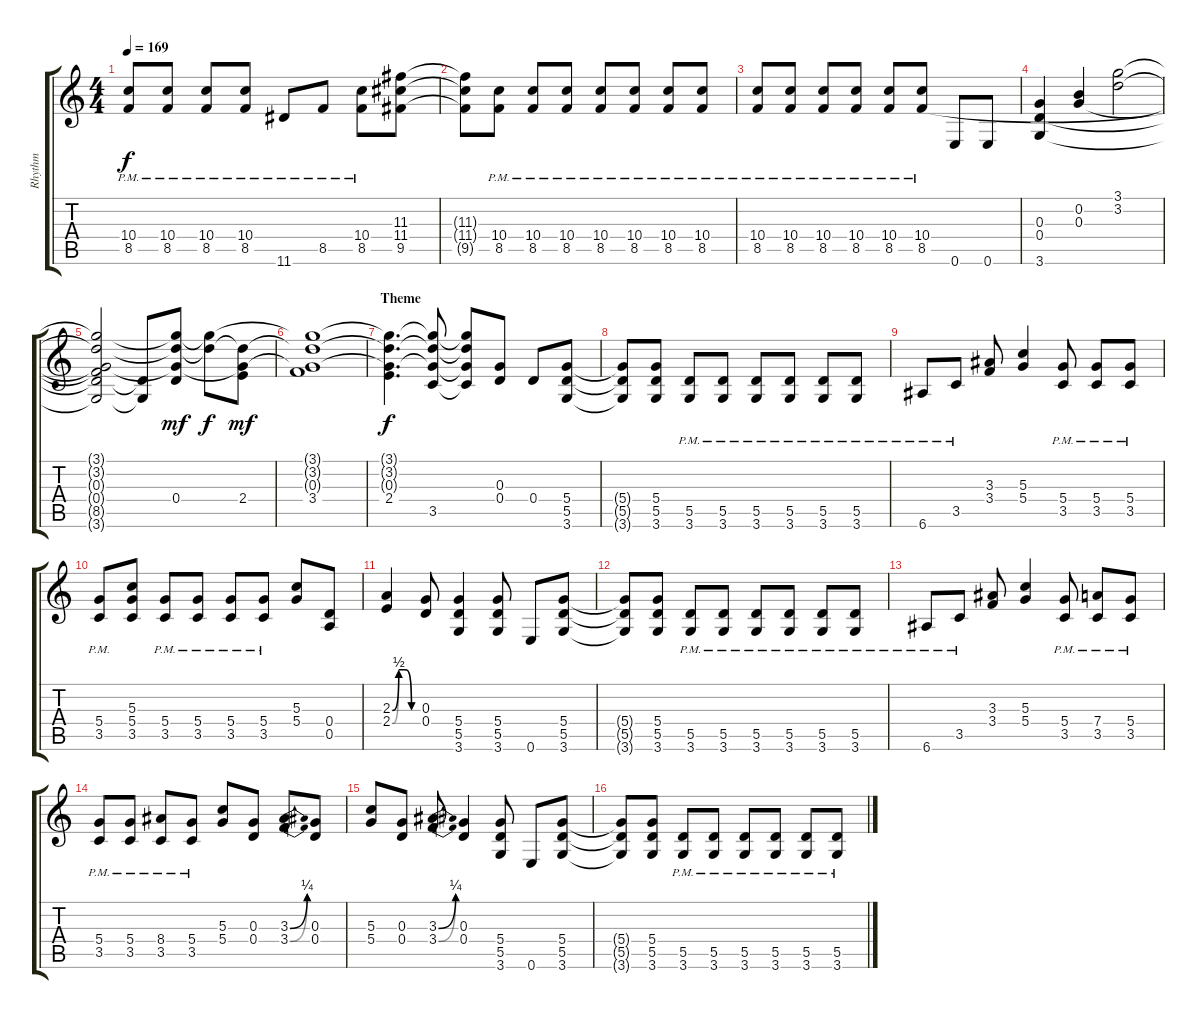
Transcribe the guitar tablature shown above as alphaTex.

\track ("Rhythm" "Rhythm") {instrument overdrivenguitar}
\staff {score tabs}
\tuning (E4 B3 G3 D3 A2 E2) {hide}
\ts (4 4)
\tempo 169
\clef g2
\ks c
(10.4{pm} 8.5{pm}).8{dy f} (10.4{pm} 8.5{pm}).8 (10.4{pm} 8.5{pm}).8 (10.4{pm} 8.5{pm}).8 11.6{pm}.8 8.5{pm}.8 (10.4{pm} 8.5{pm}).8 (11.3 11.4 9.5).8 |
(11.3{t} 11.4{t} 9.5{t}).8 (10.4{pm} 8.5).8 (10.4{pm} 8.5{pm}).8 (10.4{pm} 8.5{pm}).8 (10.4{pm} 8.5{pm}).8 (10.4{pm} 8.5{pm}).8 (10.4{pm} 8.5{pm}).8 (10.4{pm} 8.5{pm}).8 |
(10.4{pm} 8.5{pm}).8 (10.4{pm} 8.5{pm}).8 (10.4{pm} 8.5{pm}).8 (10.4{pm} 8.5{pm}).8 (10.4{pm} 8.5{pm}).8 (10.4{pm} 8.5{pm}).8 0.6.8 0.6.8 |
(0.3 0.4 3.6).4 (0.2 0.3).4 (3.1 3.2).2 |
(3.1{t} 3.2{t} 0.3{t} 0.4{t} 8.5{t} 3.6{t}).2 (0.4{t} 3.6{t}).8 (3.1{t} 3.2{t} 0.3{t} 0.4).8{dy mf} (3.1{t} 3.2{t}).8{dy f} (3.2{t} 0.3{t} 2.4).8{dy mf} |
(3.1{t} 3.2{t} 0.3{t} 3.4).1 |
\section ("" "Theme")
(3.1{t} 3.2{t} 0.3{t} 2.4).4{d dy f} (3.1{t} 3.2{t} 0.3{t} 3.5).8 (3.1{t} 3.2{t} 0.3{t} 3.5{t}).8 (0.3 0.4).8 0.4.8 (5.4 5.5 3.6).8 |
(5.4{t} 5.5{t} 3.6{t}).8 (5.4 5.5 3.6).8 (5.5{pm} 3.6{pm}).8 (5.5{pm} 3.6{pm}).8 (5.5{pm} 3.6{pm}).8 (5.5{pm} 3.6{pm}).8 (5.5{pm} 3.6{pm}).8 (5.5{pm} 3.6{pm}).8 |
6.6{pm}.8 3.5{pm}.8 (3.3 3.4).8 (5.3 5.4).4 (5.4{pm} 3.5{pm}).8 (5.4{pm} 3.5{pm}).8 (5.4{pm} 3.5{pm}).8 |
(5.4{pm} 3.5{pm}).8 (5.3 5.4 3.5).8 (5.4{pm} 3.5{pm}).8 (5.4{pm} 3.5{pm}).8 (5.4{pm} 3.5{pm}).8 (5.4{pm} 3.5{pm}).8 (5.3 5.4).8 (0.4 0.5).8 |
(2.3{be (custom 0 0 15 2 30 2 45 0 60 0)} 2.4{be (custom 0 0 15 2 30 2 45 0 60 0)}).4 (0.3 0.4).8 (5.4 5.5 3.6).4 (5.4 5.5 3.6).8 0.6.8 (5.4 5.5 3.6).8 |
(5.4{t} 5.5{t} 3.6{t}).8 (5.4 5.5 3.6).8 (5.5{pm} 3.6{pm}).8 (5.5{pm} 3.6{pm}).8 (5.5{pm} 3.6{pm}).8 (5.5{pm} 3.6{pm}).8 (5.5{pm} 3.6{pm}).8 (5.5{pm} 3.6{pm}).8 |
6.6{pm}.8 3.5{pm}.8 (3.3 3.4).8 (5.3 5.4).4 (5.4{pm} 3.5{pm}).8 (7.4{pm} 3.5{pm}).8 (5.4{pm} 3.5{pm}).8 |
(5.4{pm} 3.5{pm}).8 (5.4{pm} 3.5{pm}).8 (8.4{pm} 3.5{pm}).8 (5.4{pm} 3.5{pm}).8 (5.3 5.4).8 (0.3 0.4).8 (3.3{be (bend 0 0 60 1)} 3.4{be (bend 0 0 60 1)}).8 (0.3 0.4).8 |
(5.3 5.4).8 (0.3 0.4).8 (3.3{be (bend 0 0 60 1)} 3.4{be (bend 0 0 60 1)}).8 (0.3 0.4).4 (5.4 5.5 3.6).8 0.6.8 (5.4 5.5 3.6).8 |
(5.4{t} 5.5{t} 3.6{t}).8 (5.4 5.5 3.6).8 (5.5{pm} 3.6{pm}).8 (5.5{pm} 3.6{pm}).8 (5.5{pm} 3.6{pm}).8 (5.5{pm} 3.6{pm}).8 (5.5{pm} 3.6{pm}).8 (5.5{pm} 3.6{pm}).8
